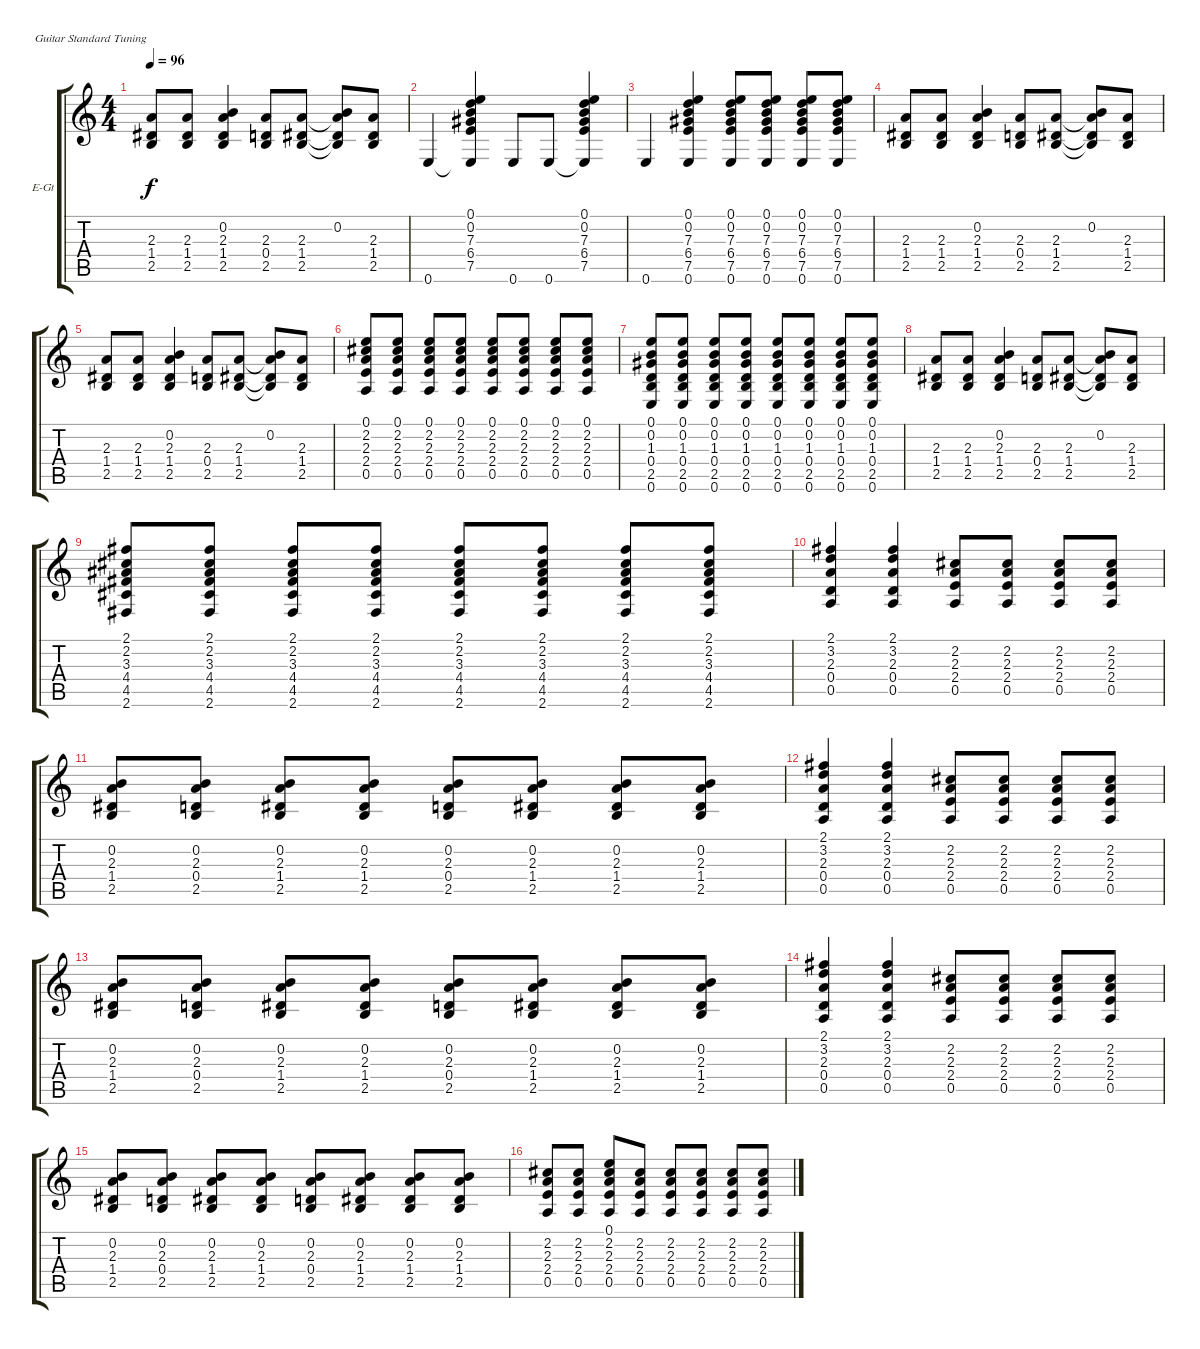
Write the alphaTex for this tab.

\bracketExtendMode groupsimilarinstruments
\firstSystemTrackNameOrientation horizontal
\otherSystemsTrackNameOrientation horizontal
\track ("Rhythm Guitar" "E-Gt") {instrument overdrivenguitar}
\staff {score tabs}
\tuning (E4 B3 G3 D3 A2 E2)
\ts (4 4)
\tempo 96
\clef g2
\ks c
(2.3 1.4 2.5).8{dy f} (2.3 1.4 2.5).8 (0.2 2.3 1.4 2.5).4 (2.3 0.4 2.5).8 (2.3 1.4 2.5).8 (0.2 2.5{t} 1.4{t} 2.3{t}).8 (2.3 1.4 2.5).8 |
0.6.4 (0.1 0.2 7.3 6.4 7.5 0.6{t}).4 0.6.8 0.6.8 (0.1 0.2 7.3 6.4 7.5 0.6{t}).4 |
0.6.4 (0.1 0.2 7.3 6.4 7.5 0.6).4 (0.1 0.2 7.3 6.4 7.5 0.6).8 (0.1 0.2 7.3 6.4 7.5 0.6).8 (0.1 0.2 7.3 6.4 7.5 0.6).8 (0.1 0.2 7.3 6.4 7.5 0.6).8 |
(2.3 1.4 2.5).8 (2.3 1.4 2.5).8 (0.2 2.3 1.4 2.5).4 (2.3 0.4 2.5).8 (2.3 1.4 2.5).8 (0.2 2.5{t} 1.4{t} 2.3{t}).8 (2.3 1.4 2.5).8 |
(2.3 1.4 2.5).8 (2.3 1.4 2.5).8 (0.2 2.3 1.4 2.5).4 (2.3 0.4 2.5).8 (2.3 1.4 2.5).8 (0.2 2.3{t} 1.4{t} 2.5{t}).8 (2.3 1.4 2.5).8 |
(0.1 2.2 2.3 2.4 0.5).8 (0.1 2.2 2.3 2.4 0.5).8 (0.1 2.2 2.3 2.4 0.5).8 (0.1 2.2 2.3 2.4 0.5).8 (0.1 2.2 2.3 2.4 0.5).8 (0.1 2.2 2.3 2.4 0.5).8 (0.1 2.2 2.3 2.4 0.5).8 (0.1 2.2 2.3 2.4 0.5).8 |
(0.1 0.2 1.3 0.4 2.5 0.6).8 (0.1 0.2 1.3 0.4 2.5 0.6).8 (0.1 0.2 1.3 0.4 2.5 0.6).8 (0.1 0.2 1.3 0.4 2.5 0.6).8 (0.1 0.2 1.3 0.4 2.5 0.6).8 (0.1 0.2 1.3 0.4 2.5 0.6).8 (0.1 0.2 1.3 0.4 2.5 0.6).8 (0.1 0.2 1.3 0.4 2.5 0.6).8 |
(2.3 1.4 2.5).8 (2.3 1.4 2.5).8 (0.2 2.3 1.4 2.5).4 (2.3 0.4 2.5).8 (2.3 1.4 2.5).8 (0.2 2.5{t} 1.4{t} 2.3{t}).8 (2.3 1.4 2.5).8 |
(2.1 2.2 3.3 4.4 4.5 2.6).8 (2.1 2.2 3.3 4.4 4.5 2.6).8 (2.1 2.2 3.3 4.4 4.5 2.6).8 (2.1 2.2 3.3 4.4 4.5 2.6).8 (2.1 2.2 3.3 4.4 4.5 2.6).8 (2.1 2.2 3.3 4.4 4.5 2.6).8 (2.1 2.2 3.3 4.4 4.5 2.6).8 (2.1 2.2 3.3 4.4 4.5 2.6).8 |
(2.1 3.2 2.3 0.4 0.5).4 (2.1 3.2 2.3 0.4 0.5).4 (2.2 2.3 2.4 0.5).8 (2.2 2.3 2.4 0.5).8 (2.2 2.3 2.4 0.5).8 (2.2 2.3 2.4 0.5).8 |
(0.2 2.3 1.4 2.5).8 (0.2 2.3 0.4 2.5).8 (0.2 2.3 1.4 2.5).8 (0.2 2.3 1.4 2.5).8 (0.2 2.3 0.4 2.5).8 (0.2 2.3 1.4 2.5).8 (0.2 2.3 1.4 2.5).8 (0.2 2.3 1.4 2.5).8 |
(2.1 3.2 2.3 0.4 0.5).4 (2.1 3.2 2.3 0.4 0.5).4 (2.2 2.3 2.4 0.5).8 (2.2 2.3 2.4 0.5).8 (2.2 2.3 2.4 0.5).8 (2.2 2.3 2.4 0.5).8 |
(0.2 2.3 1.4 2.5).8 (0.2 2.3 0.4 2.5).8 (0.2 2.3 1.4 2.5).8 (0.2 2.3 1.4 2.5).8 (0.2 2.3 0.4 2.5).8 (0.2 2.3 1.4 2.5).8 (0.2 2.3 1.4 2.5).8 (0.2 2.3 1.4 2.5).8 |
(2.1 3.2 2.3 0.4 0.5).4 (2.1 3.2 2.3 0.4 0.5).4 (2.2 2.3 2.4 0.5).8 (2.2 2.3 2.4 0.5).8 (2.2 2.3 2.4 0.5).8 (2.2 2.3 2.4 0.5).8 |
(0.2 2.3 1.4 2.5).8 (0.2 2.3 0.4 2.5).8 (0.2 2.3 1.4 2.5).8 (0.2 2.3 1.4 2.5).8 (0.2 2.3 0.4 2.5).8 (0.2 2.3 1.4 2.5).8 (0.2 2.3 1.4 2.5).8 (0.2 2.3 1.4 2.5).8 |
(2.2 2.3 2.4 0.5).8 (2.2 2.3 2.4 0.5).8 (0.1 2.2 2.3 2.4 0.5).8 (2.2 2.3 2.4 0.5).8 (2.2 2.3 2.4 0.5).8 (2.2 2.3 2.4 0.5).8 (2.2 2.3 2.4 0.5).8 (2.2 2.3 2.4 0.5).8
